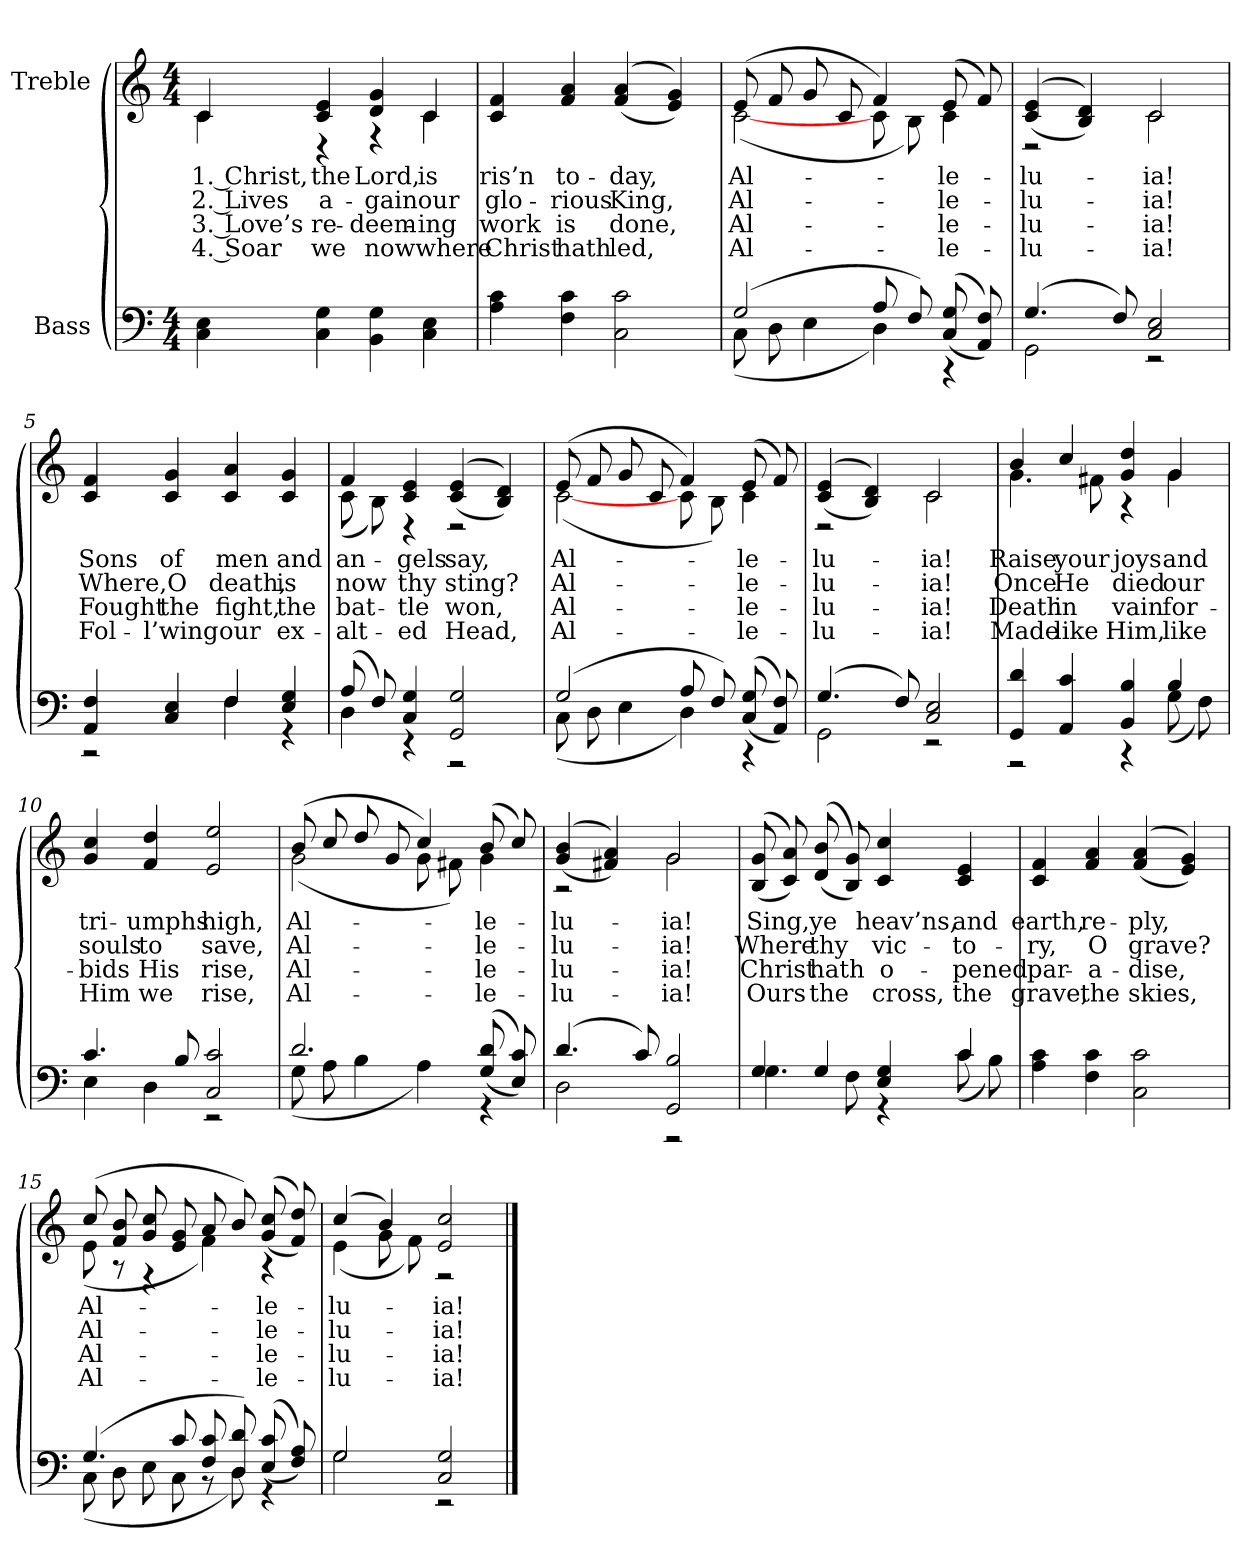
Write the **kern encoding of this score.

**kern	**kern	**text	**text	**text	**text
*part2	*part1	*part1	*part1	*part1	*part1
*staff2	*staff1	*staff1	*staff1	*staff1	*staff1
*I"Bass	*I"Treble	*	*	*	*
*clefF4	*clefG2	*	*	*	*
*k[]	*k[]	*	*	*	*
*C:	*C:	*	*	*	*
*M4/4	*M4/4	*	*	*	*
*MM100	*MM100	*	*	*	*
=1	=1	=1	=1	=1	=1
*	*^	*	*	*	*
4C 4E	4c	4c	-1. Christ,	-2. Lives	-3. Love’s	-4. Soar
4C 4G	4c 4e	4r	-the	-a-	-re-	-we
4BB 4G	4d 4g	4r	-Lord,	-gain	-deem-	-now
4C 4E	4c	4c	-is	-our	-ing	-where
*	*v	*v	*	*	*	*
=2	=2	=2	=2	=2	=2
4A 4c	4c 4f	-ris’n	-glo-	-work	-Christ
4F 4c	4f 4a	-to-	-rious	-is	-hath
2C 2c	((4f 4a	-day,	-King,	-done,	-led,
.	4e 4g))	.	.	.	.
=3	=3	=3	=3	=3	=3
*^	*^	*	*	*	*
(2G	(8CL	(8eL	([2c	-Al-	-Al-	-Al-	-Al-
.	8D	8f	.	.	.	.	.
.	4E	8gL	.	.	.	.	.
.	.	8c	.	.	.	.	.
8AL	4D)	4f)	8cL	.	.	.	.
8F)	.	.	8B)	.	.	.	.
((8C 8GL	4r	(8eL	4c	-le-	-le-	-le-	-le-
8AA 8F))	.	8f)	.	.	.	.	.
=4	=4	=4	=4	=4	=4	=4	=4
(4.G	2GG	((4c 4e	2r	-lu-	-lu-	-lu-	-lu-
.	.	4B 4d))	.	.	.	.	.
8F)	.	.	.	.	.	.	.
2C 2E	2r	2c	2c	-ia!	-ia!	-ia!	-ia!
*	*	*v	*v	*	*	*	*
=5	=5	=5	=5	=5	=5	=5
4AA 4F	2r	4c 4f	-Sons	-Where,	-Fought	-Fol-
4C 4E	.	4c 4g	-of	-O	-the	-l’wing
4F	4F	4c 4a	-men	-death,	-fight,	-our
4E 4G	4r	4c 4g	-and	-is	-the	-ex-
=6	=6	=6	=6	=6	=6	=6
*	*	*^	*	*	*	*
(8AL	4D	4f	(8cL	-an-	-now	-bat-	-alt-
8F)	.	.	8B)	.	.	.	.
4C 4G	4r	4c 4e	4r	-gels	-thy	-tle	-ed
2GG 2G	2r	((4c 4e	2r	-say,	-sting?	-won,	-Head,
.	.	4B 4d))	.	.	.	.	.
=7	=7	=7	=7	=7	=7	=7	=7
(2G	(8CL	(8eL	([2c	-Al-	-Al-	-Al-	-Al-
.	8D	8f	.	.	.	.	.
.	4E	8gL	.	.	.	.	.
.	.	8c	.	.	.	.	.
8AL	4D)	4f)	8cL	.	.	.	.
8F)	.	.	8B)	.	.	.	.
((8C 8GL	4r	(8eL	4c	-le-	-le-	-le-	-le-
8AA 8F))	.	8f)	.	.	.	.	.
=8	=8	=8	=8	=8	=8	=8	=8
(4.G	2GG	((4c 4e	2r	-lu-	-lu-	-lu-	-lu-
.	.	4B 4d))	.	.	.	.	.
8F)	.	.	.	.	.	.	.
2C 2E	2r	2c	2c	-ia!	-ia!	-ia!	-ia!
=9	=9	=9	=9	=9	=9	=9	=9
4GG 4d	2r	4b	4.g	-Raise	-Once	-Death	-Made
4AA 4c	.	4cc	.	-your	-He	-in	-like
.	.	.	8f#	.	.	.	.
4BB 4B	4r	4g 4dd	4r	-joys	-died	-vain	-Him,
4B	(8GL	4g	4g	-and	-our	-for-	-like
.	8F)	.	.	.	.	.	.
*	*	*v	*v	*	*	*	*
=10	=10	=10	=10	=10	=10	=10
4.c	4E	4g 4cc	-tri-	-souls	-bids	-Him
.	4D	4f 4dd	-umphs	-to	-His	-we
8B	.	.	.	.	.	.
2C 2c	2r	2e 2ee	-high,	-save,	-rise,	-rise,
=11	=11	=11	=11	=11	=11	=11
*	*	*^	*	*	*	*
2.d	(8GL	(8bL	(2g	-Al-	-Al-	-Al-	-Al-
.	8A	8cc	.	.	.	.	.
.	4B	8ddL	.	.	.	.	.
.	.	8g	.	.	.	.	.
.	4A)	4cc)	8gL	.	.	.	.
.	.	.	8f#)	.	.	.	.
((8G 8dL	4r	(8bL	4g	-le-	-le-	-le-	-le-
8E 8c))	.	8cc)	.	.	.	.	.
=12	=12	=12	=12	=12	=12	=12	=12
(4.d	2D	((4g 4b	2r	-lu-	-lu-	-lu-	-lu-
.	.	4f# 4a))	.	.	.	.	.
8c)	.	.	.	.	.	.	.
2GG 2B	2r	2g	2g	-ia!	-ia!	-ia!	-ia!
*	*	*v	*v	*	*	*	*
=13	=13	=13	=13	=13	=13	=13
4G	4.G	((8B 8gL	-Sing,	-Where	-Christ	-Ours
.	.	8c 8a))	.	.	.	.
4G	.	((8d 8bL	-ye	-thy	-hath	-the
.	8F	8B 8g))	.	.	.	.
4E 4G	4r	4c 4cc	-heav’ns,	-vic-	-o-	-cross,
4c	(8cL	4c 4e	-and	-to-	-pened	-the
.	8B)	.	.	.	.	.
*v	*v	*	*	*	*	*
=14	=14	=14	=14	=14	=14
4A 4c	4c 4f	-earth,	-ry,	-par-	-grave,
4F 4c	4f 4a	-re-	-O	-a-	-the
2C 2c	((4f 4a	-ply,	-grave?	-dise,	-skies,
.	4e 4g))	.	.	.	.
=15	=15	=15	=15	=15	=15
*^	*^	*	*	*	*
(4.G	(8CL	(8ccL	(8eL	-Al-	-Al-	-Al-	-Al-
.	8D	8f 8b	8r	.	.	.	.
.	8EL	8g 8ccL	4r	.	.	.	.
8c	8C	8e 8g	.	.	.	.	.
8F 8cL	8r	8aL	4f)	.	.	.	.
8D 8d)	8D)	8b)	.	.	.	.	.
((8E 8cL	4r	((8g 8ccL	4r	-le-	-le-	-le-	-le-
8F 8A))	.	8f 8dd))	.	.	.	.	.
=16	=16	=16	=16	=16	=16	=16	=16
2G	2G	(4cc	(4e	-lu-	-lu-	-lu-	-lu-
.	.	4b)	8gL	.	.	.	.
.	.	.	8f)	.	.	.	.
2C 2G	2r	2e 2cc	2r	-ia!	-ia!	-ia!	-ia!
*v	*v	*	*	*	*	*	*
*	*v	*v	*	*	*	*
==	==	==	==	==	==
*-	*-	*-	*-	*-	*-
